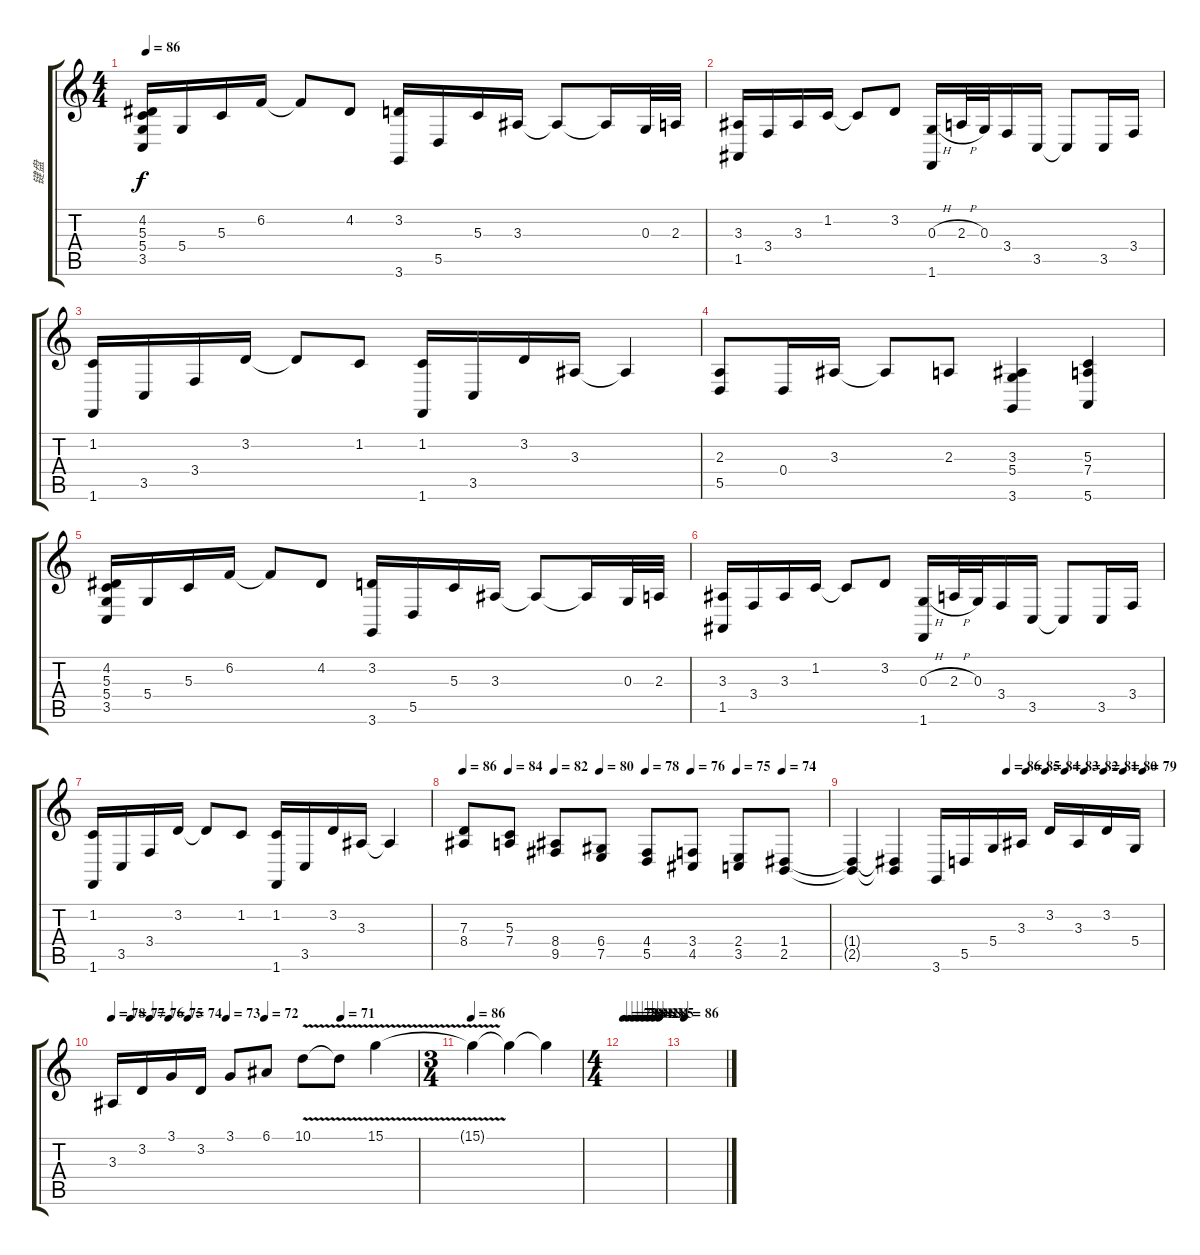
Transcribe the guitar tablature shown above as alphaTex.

\track ("键盘" "键盘") {instrument electricgrandpiano}
\staff {score tabs}
\tuning (E4 B3 G3 D3 A2 E2) {hide}
\ts (4 4)
\tempo 86
\tempo 73
\tempo 86
\clef g2
\ks c
(4.2 5.3 5.4 3.5).16{dy f instrument electricgrandpiano} 5.4.16 5.3.16 6.2.16 6.2{t}.8 4.2.8 (3.2 3.6).16 5.5.16 5.3.16 3.3.16 3.3{t}.8 3.3{t}.16 0.3.32 2.3.32 |
(3.3 1.5).16 3.4.16 3.3.16 1.2.16 1.2{t}.8 3.2.8 (0.3{h} 1.6).16 2.3{h}.32 0.3.32 3.4.16 3.5.16 3.5{t}.8 3.5.16 3.4.16 |
(1.2 1.6).16 3.5.16 3.4.16 3.2.16 3.2{t}.8 1.2.8 (1.2 1.6).16 3.5.16 3.2.16 3.3.16 3.3{t}.4 |
(2.3 5.5).8 0.4.16 3.3.16 3.3{t}.8 2.3.8 (3.3 5.4 3.6).4 (5.3 7.4 5.6).4 |
(4.2 5.3 5.4 3.5).16 5.4.16 5.3.16 6.2.16 6.2{t}.8 4.2.8 (3.2 3.6).16 5.5.16 5.3.16 3.3.16 3.3{t}.8 3.3{t}.16 0.3.32 2.3.32 |
(3.3 1.5).16 3.4.16 3.3.16 1.2.16 1.2{t}.8 3.2.8 (0.3{h} 1.6).16 2.3{h}.32 0.3.32 3.4.16 3.5.16 3.5{t}.8 3.5.16 3.4.16 |
(1.2 1.6).16 3.5.16 3.4.16 3.2.16 3.2{t}.8 1.2.8 (1.2 1.6).16 3.5.16 3.2.16 3.3.16 3.3{t}.4 |
\tempo 86
\tempo (84 0.125)
\tempo (82 0.25)
\tempo (80 0.375)
\tempo (78 0.5)
\tempo (76 0.625)
\tempo (75 0.75)
\tempo (74 0.875)
(7.3 8.4).8 (5.3 7.4).8 (8.4 9.5).8 (6.4 7.5).8 (4.4 5.5).8 (3.4 4.5).8 (2.4 3.5).8 (1.4 2.5).8 |
\tempo (86 0.5)
\tempo (85 0.5625)
\tempo (84 0.625)
\tempo (83 0.6875)
\tempo (82 0.75)
\tempo (81 0.8125)
\tempo (80 0.875)
\tempo (79 0.9375)
(1.4{t} 2.5{t}).4 (1.4{t} 2.5{t}).4 3.6.16 5.5.16 5.4.16 3.3.16 3.2.16 3.3.16 3.2.16 5.4.16 |
\tempo 78
\tempo (77 0.0625)
\tempo (76 0.125)
\tempo (75 0.1875)
\tempo (74 0.25)
\tempo (73 0.375)
\tempo (72 0.5)
\tempo (71 0.75)
3.3.16 3.2.16 3.1.16 3.2.16 3.1.8 6.1.8 10.1{v}.8 10.1{t}.8 15.1{v}.4 |
\ts (3 4)
\tempo 86
15.1{t}.4 15.1{t}.4 15.1{t}.4 |
\ts (4 4)
\tempo 78
\tempo (79 0.125)
\tempo (80 0.25)
\tempo (81 0.375)
\tempo (82 0.5)
\tempo (83 0.625)
\tempo (84 0.75)
\tempo (85 0.875)
|
\tempo 86
